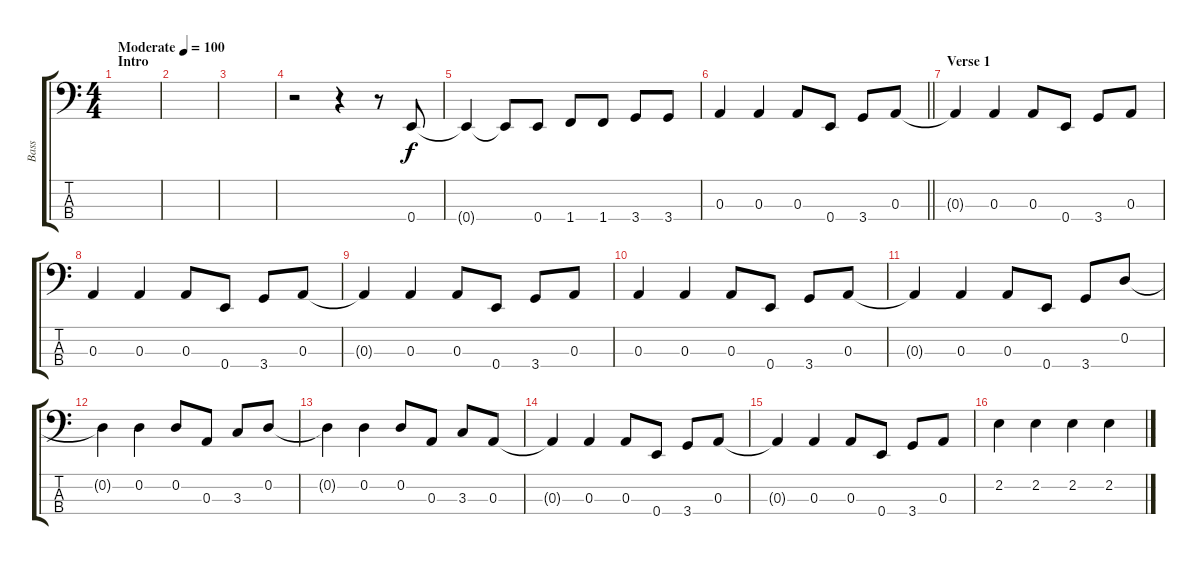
\track ("Bass" "Bass") {instrument electricbassfinger}
\staff {score tabs}
\tuning (G2 D2 A1 E1) {hide}
\ts (4 4)
\section ("" "Intro")
\tempo (100 "Moderate")
\clef f4
\ks c
|
|
|
r.2 r.4 r.8 0.4.8 |
0.4{t}.4 0.4{t}.8 0.4.8 1.4.8 1.4.8 3.4.8 3.4.8 |
\barLineRight lightlight
0.3.4 0.3.4 0.3.8 0.4.8 3.4.8 0.3.8 |
\section ("" "Verse 1")
0.3{t}.4 0.3.4 0.3.8 0.4.8 3.4.8 0.3.8 |
0.3.4 0.3.4 0.3.8 0.4.8 3.4.8 0.3.8 |
0.3{t}.4 0.3.4 0.3.8 0.4.8 3.4.8 0.3.8 |
0.3.4 0.3.4 0.3.8 0.4.8 3.4.8 0.3.8 |
0.3{t}.4 0.3.4 0.3.8 0.4.8 3.4.8 0.2.8 |
0.2{t}.4 0.2.4 0.2.8 0.3.8 3.3.8 0.2.8 |
0.2{t}.4 0.2.4 0.2.8 0.3.8 3.3.8 0.3.8 |
0.3{t}.4 0.3.4 0.3.8 0.4.8 3.4.8 0.3.8 |
0.3{t}.4 0.3.4 0.3.8 0.4.8 3.4.8 0.3.8 |
2.2.4 2.2.4 2.2.4 2.2.4
